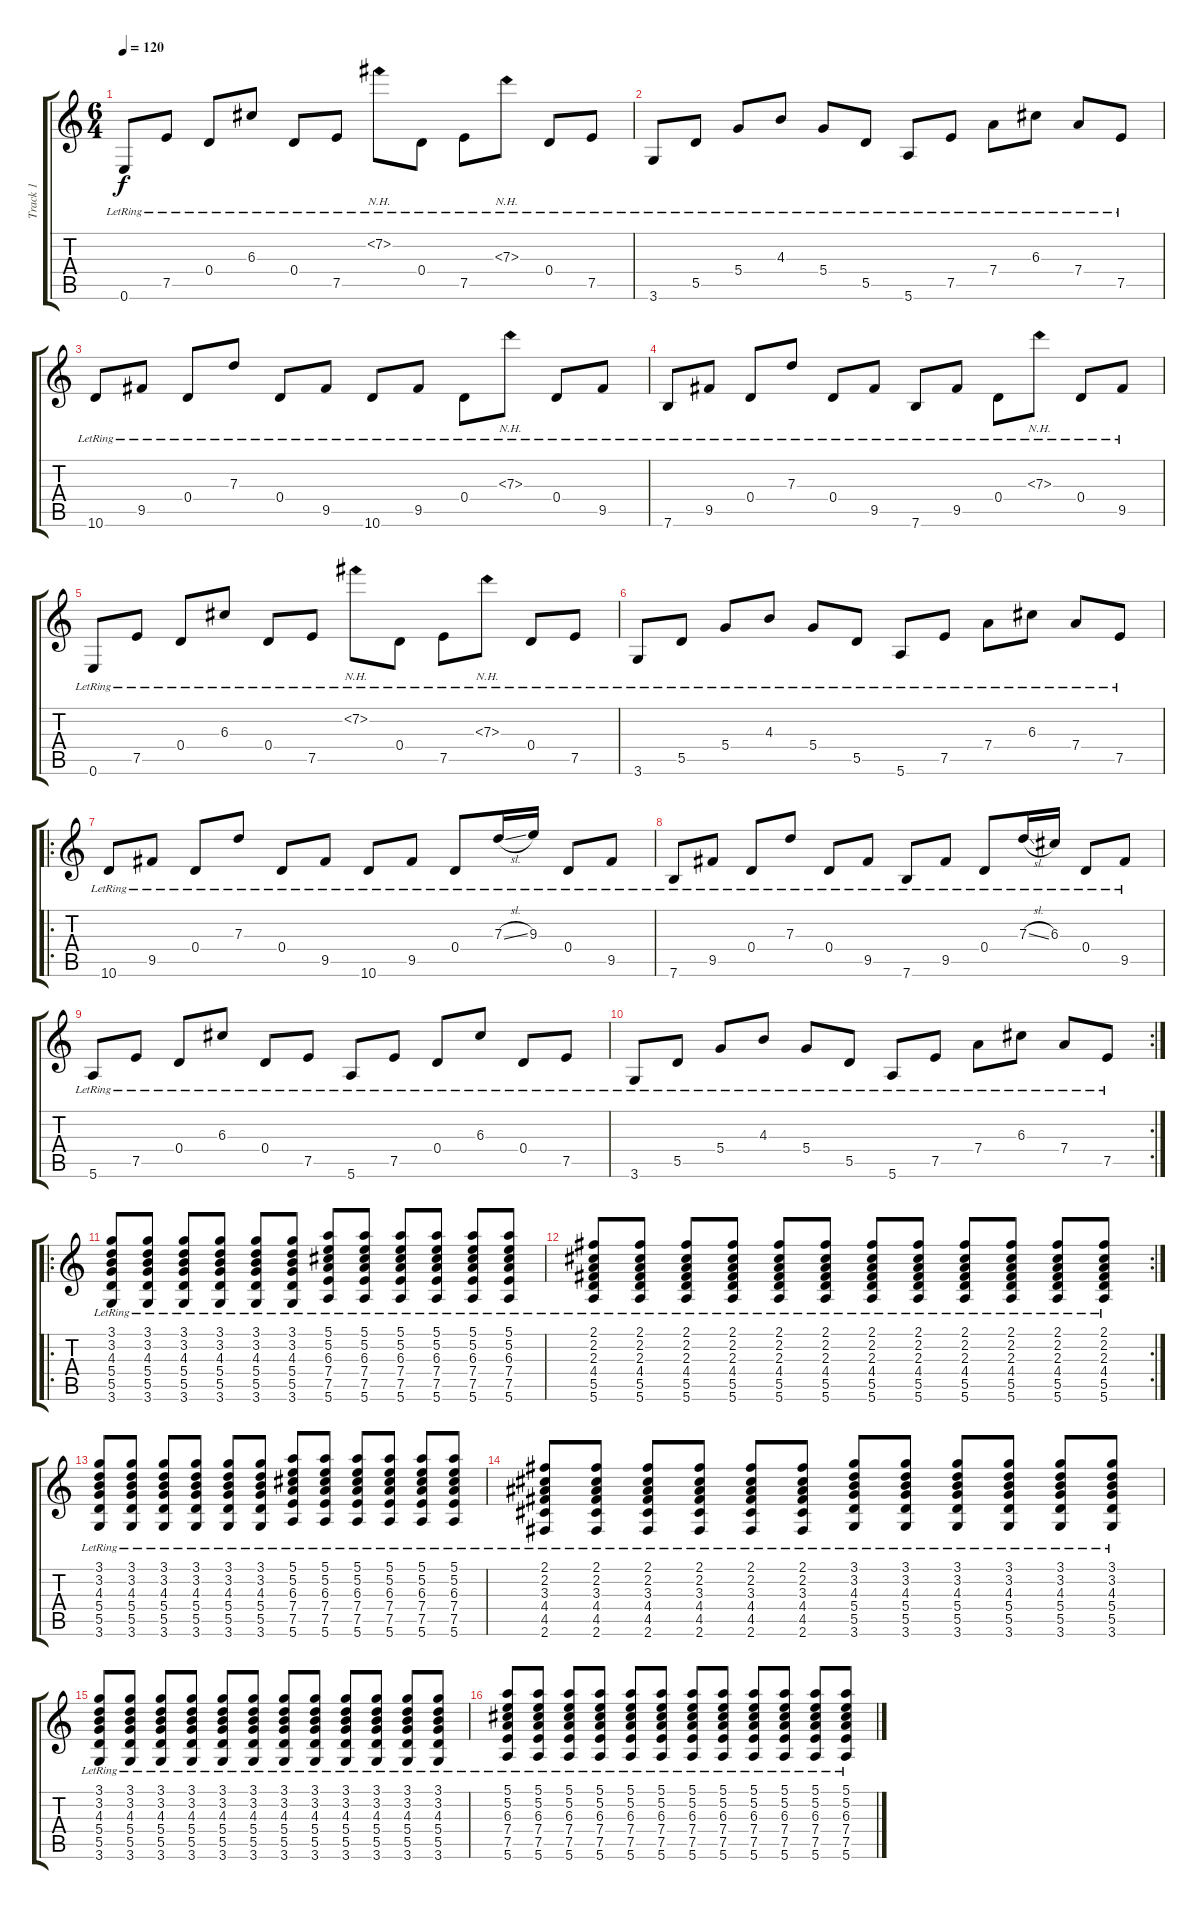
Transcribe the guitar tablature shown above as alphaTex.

\track ("Track 1" "Track 1") {instrument acousticguitarsteel}
\staff {score tabs}
\tuning (E4 B3 G3 D3 A2 E2) {hide}
\ts (6 4)
\tempo 120
\clef g2
\ks c
0.6{lr}.8{dy f} 7.5{lr}.8 0.4{lr}.8 6.3{lr}.8 0.4{lr}.8 7.5{lr}.8 7.2{nh lr}.8 0.4{lr}.8 7.5{lr}.8 7.3{nh lr}.8 0.4{lr}.8 7.5{lr}.8 |
3.6{lr}.8 5.5{lr}.8 5.4{lr}.8 4.3{lr}.8 5.4{lr}.8 5.5{lr}.8 5.6{lr}.8 7.5{lr}.8 7.4{lr}.8 6.3{lr}.8 7.4{lr}.8 7.5{lr}.8 |
10.6{lr}.8 9.5{lr}.8 0.4{lr}.8 7.3{lr}.8 0.4{lr}.8 9.5{lr}.8 10.6{lr}.8 9.5{lr}.8 0.4{lr}.8 7.3{nh lr}.8 0.4{lr}.8 9.5{lr}.8 |
7.6{lr}.8 9.5{lr}.8 0.4{lr}.8 7.3{lr}.8 0.4{lr}.8 9.5{lr}.8 7.6{lr}.8 9.5{lr}.8 0.4{lr}.8 7.3{nh lr}.8 0.4{lr}.8 9.5{lr}.8 |
0.6{lr}.8 7.5{lr}.8 0.4{lr}.8 6.3{lr}.8 0.4{lr}.8 7.5{lr}.8 7.2{nh lr}.8 0.4{lr}.8 7.5{lr}.8 7.3{nh lr}.8 0.4{lr}.8 7.5{lr}.8 |
3.6{lr}.8 5.5{lr}.8 5.4{lr}.8 4.3{lr}.8 5.4{lr}.8 5.5{lr}.8 5.6{lr}.8 7.5{lr}.8 7.4{lr}.8 6.3{lr}.8 7.4{lr}.8 7.5{lr}.8 |
\ro
10.6{lr}.8 9.5{lr}.8 0.4{lr}.8 7.3{lr}.8 0.4{lr}.8 9.5{lr}.8 10.6{lr}.8 9.5{lr}.8 0.4{lr}.8 7.3{sl lr}.16 9.3{lr}.16 0.4{lr}.8 9.5{lr}.8 |
7.6{lr}.8 9.5{lr}.8 0.4{lr}.8 7.3{lr}.8 0.4{lr}.8 9.5{lr}.8 7.6{lr}.8 9.5{lr}.8 0.4{lr}.8 7.3{sl lr}.16 6.3{lr}.16 0.4{lr}.8 9.5{lr}.8 |
5.6{lr}.8 7.5{lr}.8 0.4{lr}.8 6.3{lr}.8 0.4{lr}.8 7.5{lr}.8 5.6{lr}.8 7.5{lr}.8 0.4{lr}.8 6.3{lr}.8 0.4{lr}.8 7.5{lr}.8 |
\rc 2
3.6{lr}.8 5.5{lr}.8 5.4{lr}.8 4.3{lr}.8 5.4{lr}.8 5.5{lr}.8 5.6{lr}.8 7.5{lr}.8 7.4{lr}.8 6.3{lr}.8 7.4{lr}.8 7.5{lr}.8 |
\ro
(3.1{lr} 3.2{lr} 4.3{lr} 5.4{lr} 5.5{lr} 3.6{lr}).8 (3.1{lr} 3.2{lr} 4.3{lr} 5.4{lr} 5.5{lr} 3.6{lr}).8 (3.1{lr} 3.2{lr} 4.3{lr} 5.4{lr} 5.5{lr} 3.6{lr}).8 (3.1{lr} 3.2{lr} 4.3{lr} 5.4{lr} 5.5{lr} 3.6{lr}).8 (3.1{lr} 3.2{lr} 4.3{lr} 5.4{lr} 5.5{lr} 3.6{lr}).8 (3.1{lr} 3.2{lr} 4.3{lr} 5.4{lr} 5.5{lr} 3.6{lr}).8 (5.1{lr} 5.2{lr} 6.3{lr} 7.4{lr} 7.5{lr} 5.6{lr}).8 (5.1{lr} 5.2{lr} 6.3{lr} 7.4{lr} 7.5{lr} 5.6{lr}).8 (5.1{lr} 5.2{lr} 6.3{lr} 7.4{lr} 7.5{lr} 5.6{lr}).8 (5.1{lr} 5.2{lr} 6.3{lr} 7.4{lr} 7.5{lr} 5.6{lr}).8 (5.1{lr} 5.2{lr} 6.3{lr} 7.4{lr} 7.5{lr} 5.6{lr}).8 (5.1{lr} 5.2{lr} 6.3{lr} 7.4{lr} 7.5{lr} 5.6{lr}).8 |
\rc 2
(2.1{lr} 2.2{lr} 2.3{lr} 4.4{lr} 5.5{lr} 5.6{lr}).8 (2.1{lr} 2.2{lr} 2.3{lr} 4.4{lr} 5.5{lr} 5.6{lr}).8 (2.1{lr} 2.2{lr} 2.3{lr} 4.4{lr} 5.5{lr} 5.6{lr}).8 (2.1{lr} 2.2{lr} 2.3{lr} 4.4{lr} 5.5{lr} 5.6{lr}).8 (2.1{lr} 2.2{lr} 2.3{lr} 4.4{lr} 5.5{lr} 5.6{lr}).8 (2.1{lr} 2.2{lr} 2.3{lr} 4.4{lr} 5.5{lr} 5.6{lr}).8 (2.1{lr} 2.2{lr} 2.3{lr} 4.4{lr} 5.5{lr} 5.6{lr}).8 (2.1{lr} 2.2{lr} 2.3{lr} 4.4{lr} 5.5{lr} 5.6{lr}).8 (2.1{lr} 2.2{lr} 2.3{lr} 4.4{lr} 5.5{lr} 5.6{lr}).8 (2.1{lr} 2.2{lr} 2.3{lr} 4.4{lr} 5.5{lr} 5.6{lr}).8 (2.1{lr} 2.2{lr} 2.3{lr} 4.4{lr} 5.5{lr} 5.6{lr}).8 (2.1{lr} 2.2{lr} 2.3{lr} 4.4{lr} 5.5{lr} 5.6{lr}).8 |
(3.1{lr} 3.2{lr} 4.3{lr} 5.4{lr} 5.5{lr} 3.6{lr}).8 (3.1{lr} 3.2{lr} 4.3{lr} 5.4{lr} 5.5{lr} 3.6{lr}).8 (3.1{lr} 3.2{lr} 4.3{lr} 5.4{lr} 5.5{lr} 3.6{lr}).8 (3.1{lr} 3.2{lr} 4.3{lr} 5.4{lr} 5.5{lr} 3.6{lr}).8 (3.1{lr} 3.2{lr} 4.3{lr} 5.4{lr} 5.5{lr} 3.6{lr}).8 (3.1{lr} 3.2{lr} 4.3{lr} 5.4{lr} 5.5{lr} 3.6{lr}).8 (5.1{lr} 5.2{lr} 6.3{lr} 7.4{lr} 7.5{lr} 5.6{lr}).8 (5.1{lr} 5.2{lr} 6.3{lr} 7.4{lr} 7.5{lr} 5.6{lr}).8 (5.1{lr} 5.2{lr} 6.3{lr} 7.4{lr} 7.5{lr} 5.6{lr}).8 (5.1{lr} 5.2{lr} 6.3{lr} 7.4{lr} 7.5{lr} 5.6{lr}).8 (5.1{lr} 5.2{lr} 6.3{lr} 7.4{lr} 7.5{lr} 5.6{lr}).8 (5.1{lr} 5.2{lr} 6.3{lr} 7.4{lr} 7.5{lr} 5.6{lr}).8 |
(2.1{lr} 2.2{lr} 3.3{lr} 4.4{lr} 4.5{lr} 2.6{lr}).8 (2.1{lr} 2.2{lr} 3.3{lr} 4.4{lr} 4.5{lr} 2.6{lr}).8 (2.1{lr} 2.2{lr} 3.3{lr} 4.4{lr} 4.5{lr} 2.6{lr}).8 (2.1{lr} 2.2{lr} 3.3{lr} 4.4{lr} 4.5{lr} 2.6{lr}).8 (2.1{lr} 2.2{lr} 3.3{lr} 4.4{lr} 4.5{lr} 2.6{lr}).8 (2.1{lr} 2.2{lr} 3.3{lr} 4.4{lr} 4.5{lr} 2.6{lr}).8 (3.1{lr} 3.2{lr} 4.3{lr} 5.4{lr} 5.5{lr} 3.6{lr}).8 (3.1{lr} 3.2{lr} 4.3{lr} 5.4{lr} 5.5{lr} 3.6{lr}).8 (3.1{lr} 3.2{lr} 4.3{lr} 5.4{lr} 5.5{lr} 3.6{lr}).8 (3.1{lr} 3.2{lr} 4.3{lr} 5.4{lr} 5.5{lr} 3.6{lr}).8 (3.1{lr} 3.2{lr} 4.3{lr} 5.4{lr} 5.5{lr} 3.6{lr}).8 (3.1{lr} 3.2{lr} 4.3{lr} 5.4{lr} 5.5{lr} 3.6{lr}).8 |
(3.1{lr} 3.2{lr} 4.3{lr} 5.4{lr} 5.5{lr} 3.6{lr}).8 (3.1{lr} 3.2{lr} 4.3{lr} 5.4{lr} 5.5{lr} 3.6{lr}).8 (3.1{lr} 3.2{lr} 4.3{lr} 5.4{lr} 5.5{lr} 3.6{lr}).8 (3.1{lr} 3.2{lr} 4.3{lr} 5.4{lr} 5.5{lr} 3.6{lr}).8 (3.1{lr} 3.2{lr} 4.3{lr} 5.4{lr} 5.5{lr} 3.6{lr}).8 (3.1{lr} 3.2{lr} 4.3{lr} 5.4{lr} 5.5{lr} 3.6{lr}).8 (3.1{lr} 3.2{lr} 4.3{lr} 5.4{lr} 5.5{lr} 3.6{lr}).8 (3.1{lr} 3.2{lr} 4.3{lr} 5.4{lr} 5.5{lr} 3.6{lr}).8 (3.1{lr} 3.2{lr} 4.3{lr} 5.4{lr} 5.5{lr} 3.6{lr}).8 (3.1{lr} 3.2{lr} 4.3{lr} 5.4{lr} 5.5{lr} 3.6{lr}).8 (3.1{lr} 3.2{lr} 4.3{lr} 5.4{lr} 5.5{lr} 3.6{lr}).8 (3.1{lr} 3.2{lr} 4.3{lr} 5.4{lr} 5.5{lr} 3.6{lr}).8 |
(5.1{lr} 5.2{lr} 6.3{lr} 7.4{lr} 7.5{lr} 5.6{lr}).8 (5.1{lr} 5.2{lr} 6.3{lr} 7.4{lr} 7.5{lr} 5.6{lr}).8 (5.1{lr} 5.2{lr} 6.3{lr} 7.4{lr} 7.5{lr} 5.6{lr}).8 (5.1{lr} 5.2{lr} 6.3{lr} 7.4{lr} 7.5{lr} 5.6{lr}).8 (5.1{lr} 5.2{lr} 6.3{lr} 7.4{lr} 7.5{lr} 5.6{lr}).8 (5.1{lr} 5.2{lr} 6.3{lr} 7.4{lr} 7.5{lr} 5.6{lr}).8 (5.1{lr} 5.2{lr} 6.3{lr} 7.4{lr} 7.5{lr} 5.6{lr}).8 (5.1{lr} 5.2{lr} 6.3{lr} 7.4{lr} 7.5{lr} 5.6{lr}).8 (5.1{lr} 5.2{lr} 6.3{lr} 7.4{lr} 7.5{lr} 5.6{lr}).8 (5.1{lr} 5.2{lr} 6.3{lr} 7.4{lr} 7.5{lr} 5.6{lr}).8 (5.1{lr} 5.2{lr} 6.3{lr} 7.4{lr} 7.5{lr} 5.6{lr}).8 (5.1{lr} 5.2{lr} 6.3{lr} 7.4{lr} 7.5{lr} 5.6{lr}).8
